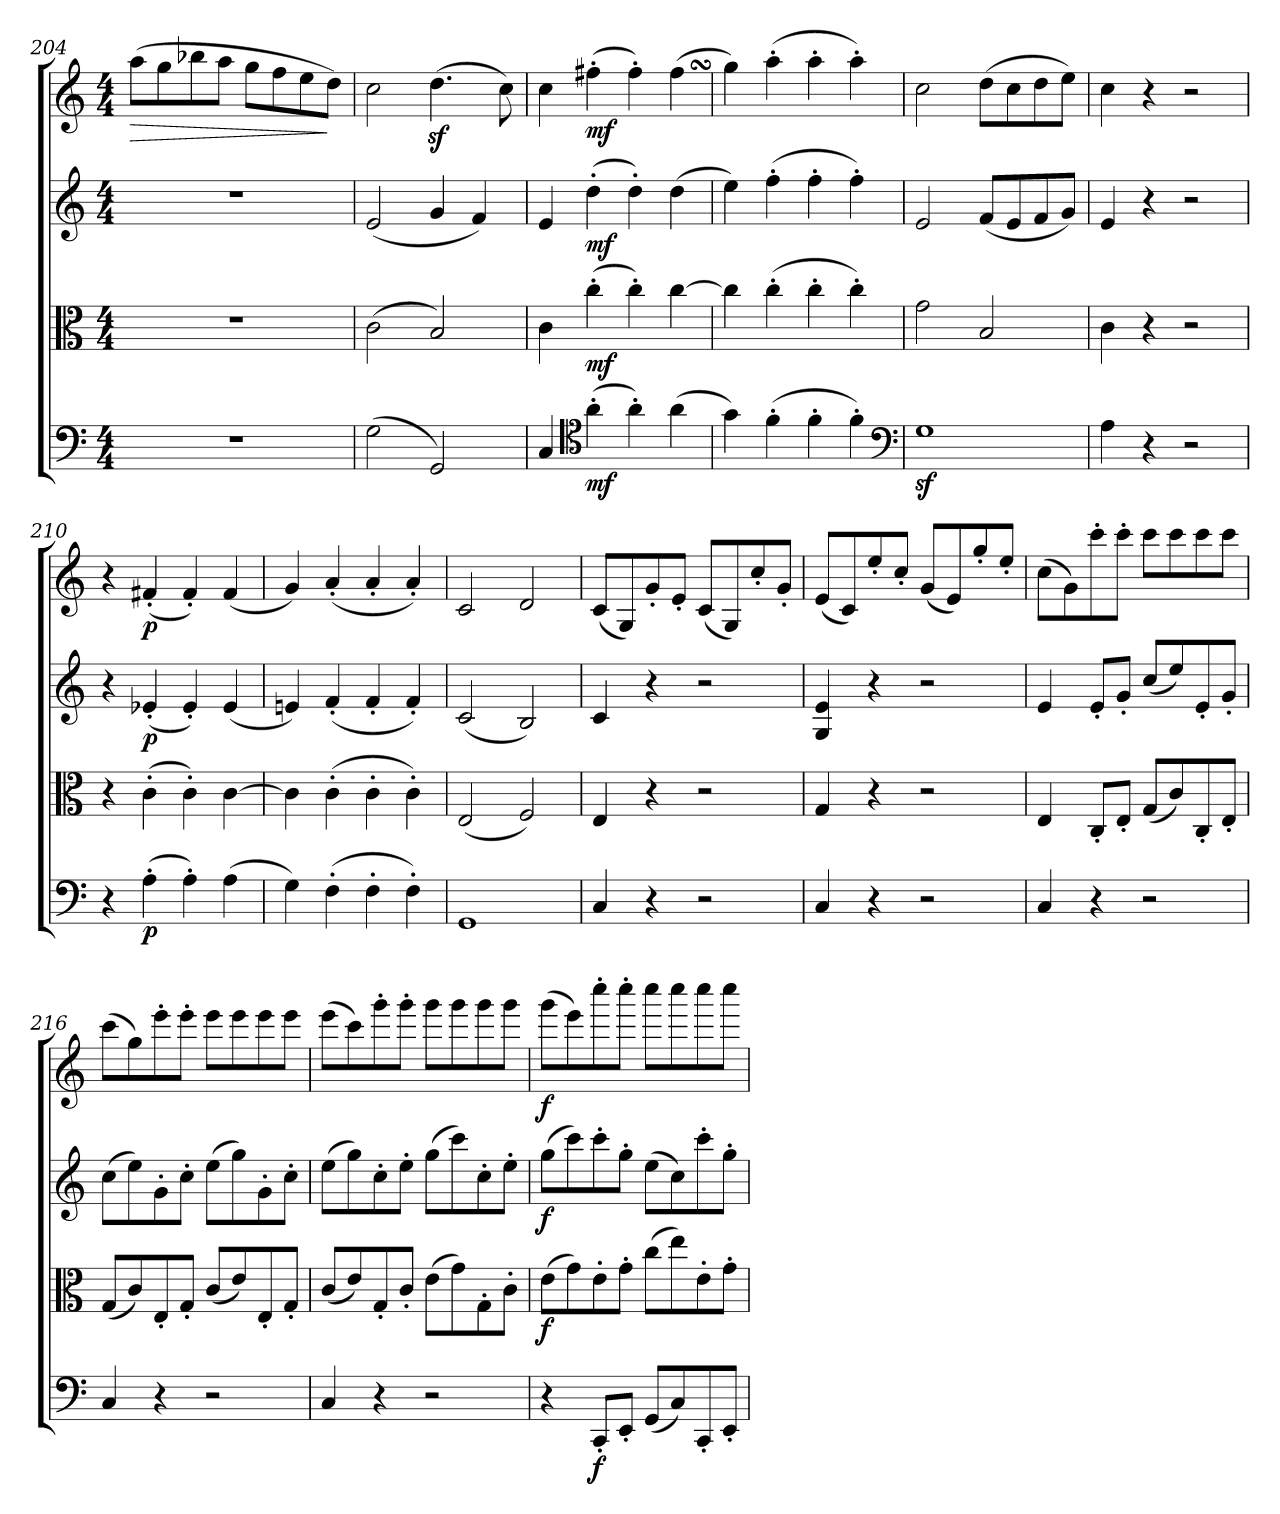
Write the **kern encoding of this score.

**kern	**dynam	**kern	**dynam	**kern	**dynam	**kern	**dynam
*part4	*part4	*part3	*part3	*part2	*part2	*part1	*part1
*staff4	*staff4	*staff3	*staff3	*staff2	*staff2	*staff1	*staff1
*clefF4	*	*clefC3	*	*clefG2	*	*clefG2	*
*k[]	*	*k[]	*	*k[]	*	*k[]	*
*C:	*	*C:	*	*C:	*	*C:	*
*M4/4	*	*M4/4	*	*M4/4	*	*M4/4	*
=204	=204	=204	=204	=204	=204	=204	=204
!	!	!	!	!	!	!	!LO:HP:b
1r	.	1r	.	1r	.	(8aa\L	>
.	.	.	.	.	.	8gg\	.
.	.	.	.	.	.	8bb-X\	.
.	.	.	.	.	.	8aa\J	.
.	.	.	.	.	.	8gg\L	.
.	.	.	.	.	.	8ff\	.
.	.	.	.	.	.	8ee\	.
.	.	.	.	.	.	8dd\J)	]
=205	=205	=205	=205	=205	=205	=205	=205
(2G\	.	(2c\	.	(2e/	.	2cc\	.
2GG/)	.	2B/)	.	4g/	.	(4.ddz\	.
.	.	.	.	4f/)	.	.	.
.	.	.	.	.	.	8cc\)	.
=206	=206	=206	=206	=206	=206	=206	=206
4C/	.	4c\	.	4e/	.	4cc\	.
*clefC4	*	*	*	*	*	*	*
(4a'\	mf	(4cc'\	mf	(4dd'\	mf	(4ff#X'\	mf
4a'\)	.	4cc'\)	.	4dd'\)	.	4ff#'\)	.
(4a\	.	[4cc\	.	(4dd\	.	(4ff#SsS\	.
=207	=207	=207	=207	=207	=207	=207	=207
4g\)	.	4cc\]	.	4ee\)	.	4gg\)	.
(4f'\	.	(4cc'\	.	(4ff'\	.	(4aa'\	.
4f'\	.	4cc'\	.	4ff'\	.	4aa'\	.
4f'\)	.	4cc'\)	.	4ff'\)	.	4aa'\)	.
*clefF4	*	*	*	*	*	*	*
=208	=208	=208	=208	=208	=208	=208	=208
1Gz\	.	2g\	.	2e/	.	2cc\	.
.	.	2B/	.	(8f/L	.	(8dd\L	.
.	.	.	.	8e/	.	8cc\	.
.	.	.	.	8f/	.	8dd\	.
.	.	.	.	8g/J)	.	8ee\J)	.
=209	=209	=209	=209	=209	=209	=209	=209
4A\	.	4c\	.	4e/	.	4cc\	.
4r	.	4r	.	4r	.	4r	.
2r	.	2r	.	2r	.	2r	.
=210	=210	=210	=210	=210	=210	=210	=210
4r	.	4r	.	4r	.	4r	.
(4A'\	p	(4c'\	.	(4e-X'/	p	(4f#X'/	p
4A'\)	.	4c'\)	.	4e-'/)	.	4f#'/)	.
(4A\	.	[4c\	.	(4e-/	.	(4f#/	.
=211	=211	=211	=211	=211	=211	=211	=211
4G\)	.	4c\]	.	4en/)	.	4g/)	.
(4F'\	.	(4c'\	.	(4f'/	.	(4a'/	.
4F'\	.	4c'\	.	4f'/	.	4a'/	.
4F'\)	.	4c'\)	.	4f'/)	.	4a'/)	.
=212	=212	=212	=212	=212	=212	=212	=212
1GG/	.	(2E/	.	(2c/	.	2c/	.
.	.	2F/)	.	2B/)	.	2d/	.
=213	=213	=213	=213	=213	=213	=213	=213
4C/	.	4E/	.	4c/	.	(8c/L	.
.	.	.	.	.	.	8G/)	.
4r	.	4r	.	4r	.	8g'/	.
.	.	.	.	.	.	8e'/J	.
2r	.	2r	.	2r	.	(8c/L	.
.	.	.	.	.	.	8G/)	.
.	.	.	.	.	.	8cc'/	.
.	.	.	.	.	.	8g'/J	.
=214	=214	=214	=214	=214	=214	=214	=214
4C/	.	4G/	.	4G/ 4e/	.	(8e/L	.
.	.	.	.	.	.	8c/)	.
4r	.	4r	.	4r	.	8ee'/	.
.	.	.	.	.	.	8cc'/J	.
2r	.	2r	.	2r	.	(8g/L	.
.	.	.	.	.	.	8e/)	.
.	.	.	.	.	.	8gg'/	.
.	.	.	.	.	.	8ee'/J	.
=215	=215	=215	=215	=215	=215	=215	=215
4C/	.	4E/	.	4e/	.	(8cc\L	.
.	.	.	.	.	.	8g\)	.
4r	.	8C'/L	.	8e'/L	.	8ccc'\	.
.	.	8E'/J	.	8g'/J	.	8ccc'\J	.
2r	.	(8G/L	.	(8cc/L	.	8ccc\L	.
.	.	8c/)	.	8ee/)	.	8ccc\	.
.	.	8C'/	.	8e'/	.	8ccc\	.
.	.	8E'/J	.	8g'/J	.	8ccc\J	.
=216	=216	=216	=216	=216	=216	=216	=216
4C/	.	(8G/L	.	(8cc\L	.	(8ccc\L	.
.	.	8c/)	.	8ee\)	.	8gg\)	.
4r	.	8E'/	.	8g'\	.	8eee'\	.
.	.	8G'/J	.	8cc'\J	.	8eee'\J	.
2r	.	(8c/L	.	(8ee\L	.	8eee\L	.
.	.	8e/)	.	8gg\)	.	8eee\	.
.	.	8E'/	.	8g'\	.	8eee\	.
.	.	8G'/J	.	8cc'\J	.	8eee\J	.
=217	=217	=217	=217	=217	=217	=217	=217
4C/	.	(8c/L	.	(8ee\L	.	(8eee\L	.
.	.	8e/)	.	8gg\)	.	8ccc\)	.
4r	.	8G'/	.	8cc'\	.	8ggg'\	.
.	.	8c'/J	.	8ee'\J	.	8ggg'\J	.
2r	.	(8e\L	.	(8gg\L	.	8ggg\L	.
.	.	8g\)	.	8ccc\)	.	8ggg\	.
.	.	8G'\	.	8cc'\	.	8ggg\	.
.	.	8c'\J	.	8ee'\J	.	8ggg\J	.
=218	=218	=218	=218	=218	=218	=218	=218
4r	.	(8e\L	f	(8gg\L	f	(8ggg\L	f
.	.	8g\)	.	8ccc\)	.	8eee\)	.
8CC'/L	f	8e'\	.	8ccc'\	.	8cccc'\	.
8EE'/J	.	8g'\J	.	8gg'\J	.	8cccc'\J	.
(8GG/L	.	(8cc\L	.	(8ee\L	.	8cccc\L	.
8C/)	.	8ee\)	.	8cc\)	.	8cccc\	.
8CC'/	.	8e'\	.	8ccc'\	.	8cccc\	.
8EE'/J	.	8g'\J	.	8gg'\J	.	8cccc\J	.
=	=	=	=	=	=	=	=
*-	*-	*-	*-	*-	*-	*-	*-
